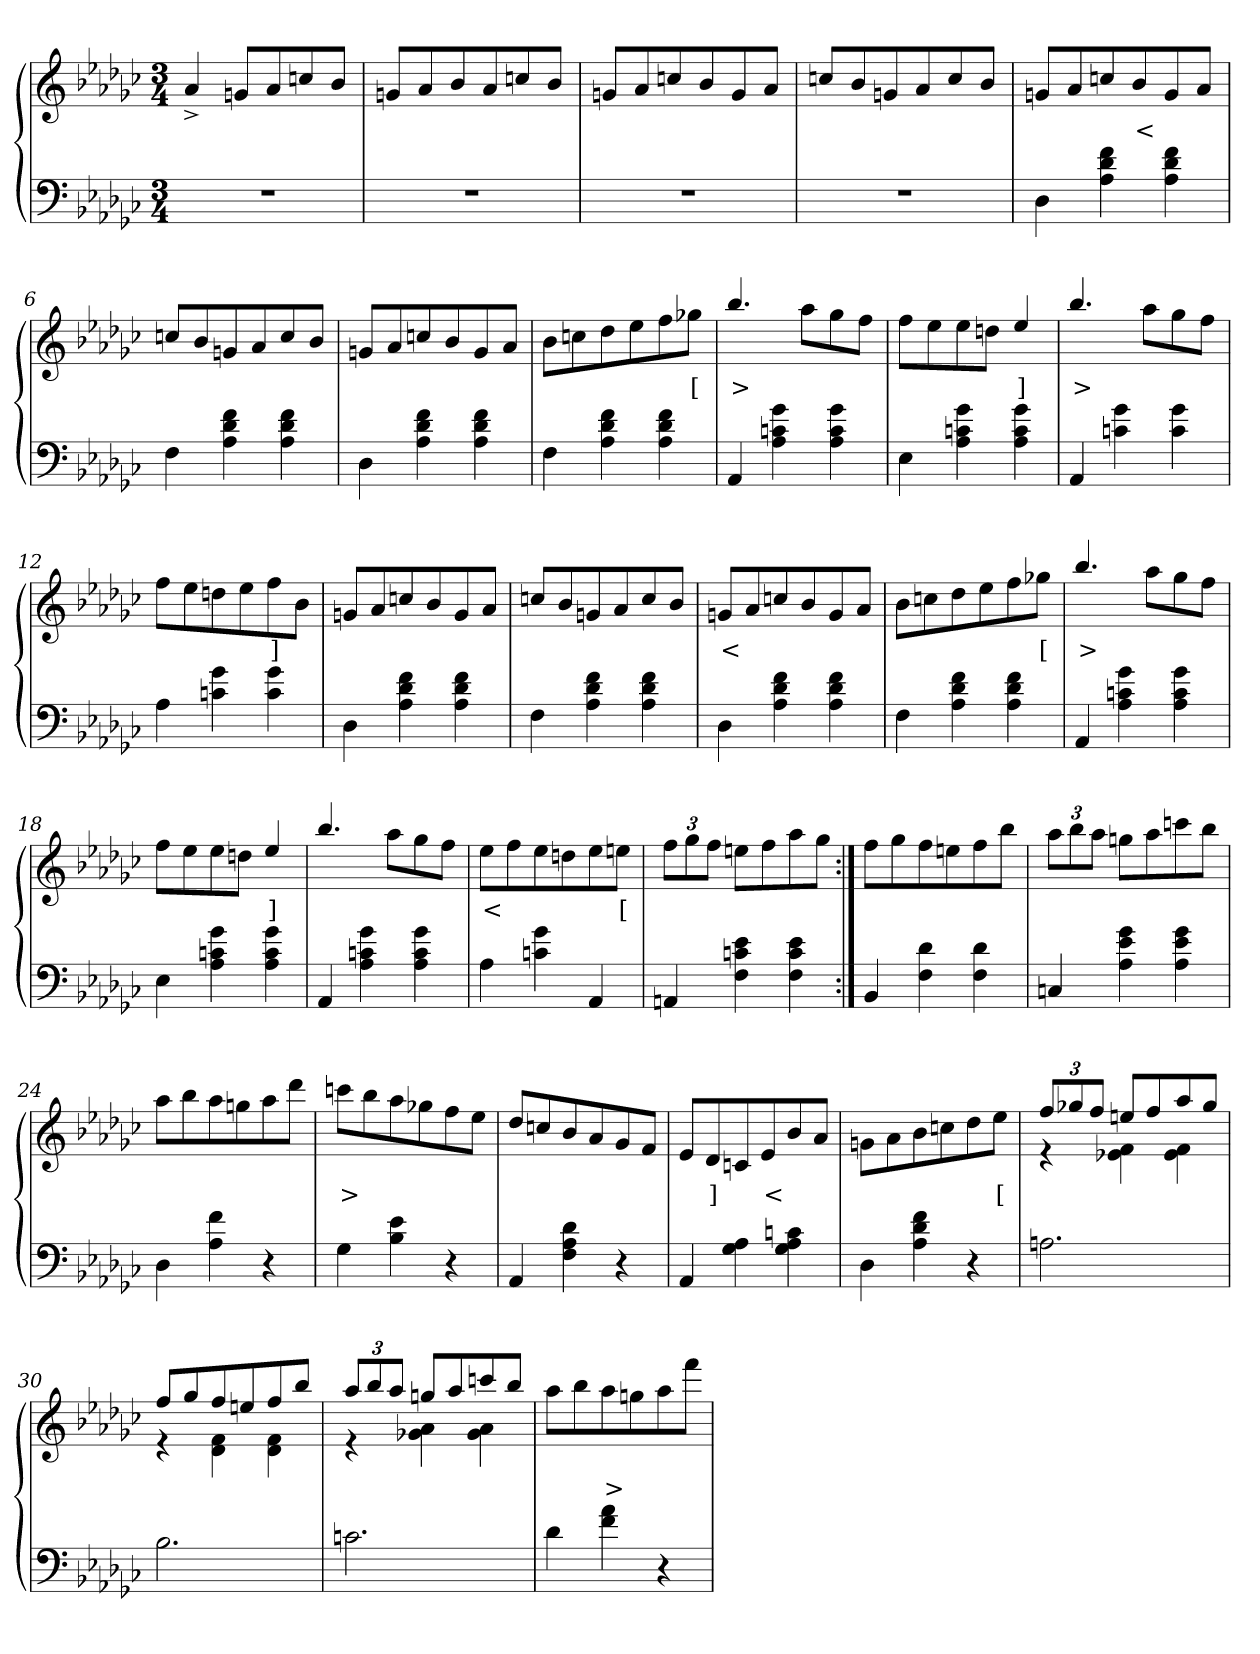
**kern	**kern	**text
*part2	*part1	*part1
*staff2	*staff1	*staff1
*clefF4	*clefG2	*
*k[b-e-a-d-g-c-]	*k[b-e-a-d-g-c-]	*
*M3/4	*M3/4	*
=1	=1	=1
2.r	4a-^>	.
.	8gnL	.
.	8a-	.
.	8ccn	.
.	8b-J	.
=2	=2	=2
2.r	8gnL	.
.	8a-	.
.	8b-	.
.	8a-	.
.	8ccn	.
.	8b-J	.
=3	=3	=3
2.r	8gnL	.
.	8a-	.
.	8ccn	.
.	8b-	.
.	8g	.
.	8a-J	.
=4	=4	=4
2.r	8ccnL	.
.	8b-	.
.	8gn	.
.	8a-	.
.	8cc	.
.	8b-J	.
=5	=5	=5
4D-	8gnL	.
.	8a-	.
4f 4d- 4A-	8ccn	.
.	8b-	<
4f 4d- 4A-	8g	.
.	8a-J	.
=6	=6	=6
4F	8ccnL	.
.	8b-	.
4f 4d- 4A-	8gn	.
.	8a-	.
4f 4d- 4A-	8cc	.
.	8b-J	.
=7	=7	=7
4D-	8gnL	.
.	8a-	.
4f 4d- 4A-	8ccn	.
.	8b-	.
4f 4d- 4A-	8g	.
.	8a-J	.
=8	=8	=8
4F	8b-L	.
.	8ccn	.
4f 4d- 4A-	8dd-	.
.	8ee-	.
4f 4d- 4A-	8ff	.
.	8gg-XJ	[
=9	=9	=9
4AA-	4.bb-/	>
4g- 4cn 4A-	.	.
.	8aa-L	.
4g- 4c 4A-	8gg-	.
.	8ffJ	.
=10	=10	=10
4E-	8ffL	.
.	8ee-	.
4g- 4cn 4A-	8ee-	.
.	8ddnJ	.
4g- 4c 4A-	4ee-/	]
=11	=11	=11
4AA-	4.bb-/	>
4g-\ 4cn\	.	.
.	8aa-L	.
4g-\ 4c\	8gg-	.
.	8ffJ	.
=12	=12	=12
4A-	8ffL	.
.	8ee-	.
4g-\ 4cn\	8ddn	.
.	8ee-	.
4g-\ 4c\	8ff	]
.	8b-J	.
=13	=13	=13
4D-	8gnL	.
.	8a-	.
4f 4d- 4A-	8ccn	.
.	8b-	.
4f 4d- 4A-	8g	.
.	8a-J	.
=14	=14	=14
4F	8ccnL	.
.	8b-	.
4f 4d- 4A-	8gn	.
.	8a-	.
4f 4d- 4A-	8cc	.
.	8b-J	.
=15	=15	=15
4D-	8gnL	<
.	8a-	.
4f 4d- 4A-	8ccn	.
.	8b-	.
4f 4d- 4A-	8g	.
.	8a-J	.
=16	=16	=16
4F	8b-\L	.
.	8ccn	.
4f 4d- 4A-	8dd-	.
.	8ee-	.
4f 4d- 4A-	8ff	.
.	8gg-XJ	[
=17	=17	=17
4AA-	4.bb-/	>
4g- 4cn 4A-	.	.
.	8aa-L	.
4g- 4c 4A-	8gg-	.
.	8ffJ	.
=18	=18	=18
4E-	8ffL	.
.	8ee-	.
4g- 4cn 4A-	8ee-	.
.	8ddnJ	.
4g- 4c 4A-	4ee-/	]
=19	=19	=19
4AA-	4.bb-/	.
4g- 4cn 4A-	.	.
.	8aa-L	.
4g- 4c 4A-	8gg-	.
.	8ffJ	.
=20	=20	=20
4A-	8ee-L	<
.	8ff	.
4g- 4cn	8ee-	.
.	8ddn	.
4AA-	8ee-	.
.	8eenJ	[
=21	=21	=21
4AAn	12ffL	.
.	12gg-	.
.	12ffJ	.
4e- 4cn 4F	8eenL	.
.	8ff	.
4e- 4c 4F	8aa-	.
.	8gg-J	.
=22:|!	=22:|!	=22:|!
4BB-	8ffL	.
.	8gg-	.
4d- 4F	8ff	.
.	8een	.
4d- 4F	8ff	.
.	8bb-J	.
=23	=23	=23
4Cn	12aa-L	.
.	12bb-	.
.	12aa-J	.
4g- 4e- 4A-	8ggnL	.
.	8aa-	.
4g- 4e- 4A-	8cccn	.
.	8bb-J	.
=24	=24	=24
4D-	8aa-L	.
.	8bb-	.
4f 4A-	8aa-	.
.	8ggn	.
4r	8aa-	.
.	8ddd-J	.
=25	=25	=25
4G-	8cccnL	>
.	8bb-	.
4e- 4B-	8aa-	.
.	8gg-X	.
4r	8ff	.
.	8ee-J	.
=26	=26	=26
4AA-	8dd-L	.
.	8ccn	.
4d- 4A- 4F	8b-	.
.	8a-	.
4r	8g-	.
.	8fJ	.
=27	=27	=27
4AA-	8e-L	.
.	8d-	]
4A- 4G-	8cn	.
.	8e-	<
4cn 4A- 4G-	8b-	.
.	8a-J	.
=28	=28	=28
4D-	8gnL	.
.	8a-	.
4f 4d- 4A-	8b-	.
.	8ccn	.
4r	8dd-	.
.	8ee-J	[
=29	=29	=29
*	*^	*
2.An	12ffL	4r	.
.	12gg-X	.	.
.	12ffJ	.	.
.	8eenL	4f 4e-X	.
.	8ff	.	.
.	8aa-	4f 4e-	.
.	8gg-J	.	.
=30	=30	=30	=30
2.B-	8ffL	4r	.
.	8gg-	.	.
.	8ff	4f 4d-	.
.	8een	.	.
.	8ff	4f 4d-	.
.	8bb-J	.	.
=31	=31	=31	=31
2.cn	12aa-L	4r	.
.	12bb-	.	.
.	12aa-J	.	.
.	8ggnL	4a- 4g-X	.
.	8aa-	.	.
.	8cccn	4a- 4g-	.
.	8bb-J	.	.
*	*v	*v	*
=32	=32	=32
4d-	8aa-L	.
.	8bb-	.
4a-\ 4f\	8aa-	>
.	8ggn	.
4r	8aa-	.
.	8fffJ	.
=	=	=
*-	*-	*-
